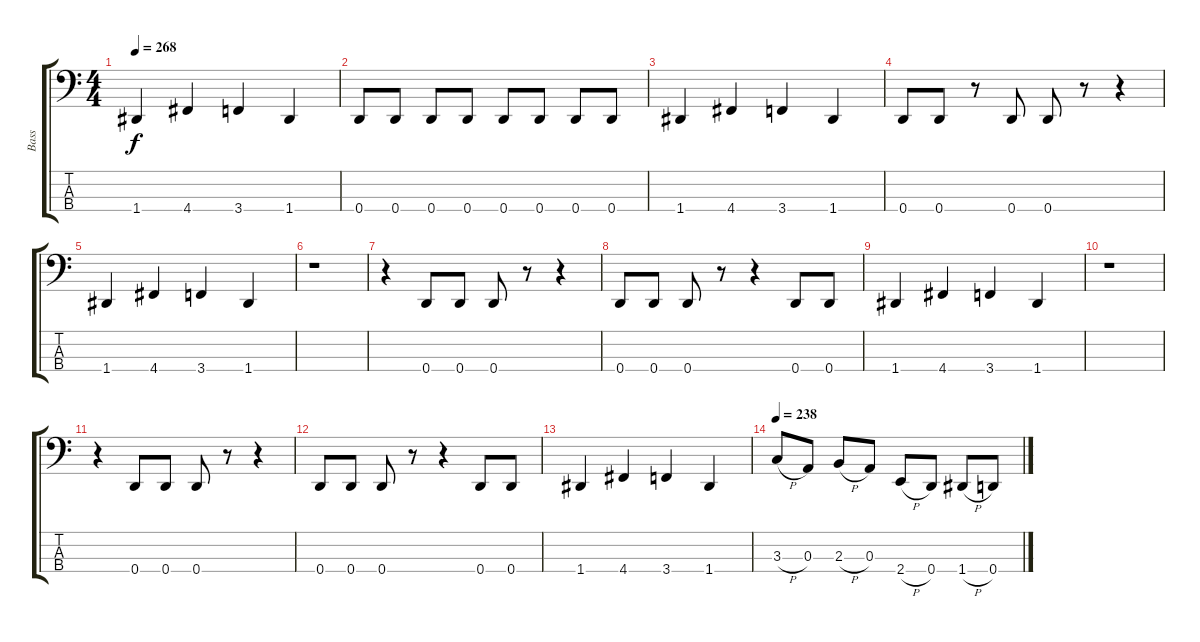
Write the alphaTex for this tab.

\track ("Bass" "Bass") {instrument electricbasspick}
\staff {score tabs}
\tuning (G2 D2 A1 D1) {hide}
\ts (4 4)
\tempo 268
\clef f4
\ks c
1.4.4{dy f} 4.4.4 3.4.4 1.4.4 |
0.4.8 0.4.8 0.4.8 0.4.8 0.4.8 0.4.8 0.4.8 0.4.8 |
1.4.4 4.4.4 3.4.4 1.4.4 |
0.4.8 0.4.8 r.8 0.4.8 0.4.8 r.8 r.4 |
1.4.4 4.4.4 3.4.4 1.4.4 |
r.1 |
r.4 0.4.8 0.4.8 0.4.8 r.8 r.4 |
0.4.8 0.4.8 0.4.8 r.8 r.4 0.4.8 0.4.8 |
1.4.4 4.4.4 3.4.4 1.4.4 |
r.1 |
r.4 0.4.8 0.4.8 0.4.8 r.8 r.4 |
0.4.8 0.4.8 0.4.8 r.8 r.4 0.4.8 0.4.8 |
1.4.4 4.4.4 3.4.4 1.4.4 |
\tempo 238
3.3{h}.8 0.3.8 2.3{h}.8 0.3.8 2.4{h}.8 0.4.8 1.4{h}.8 0.4.8
